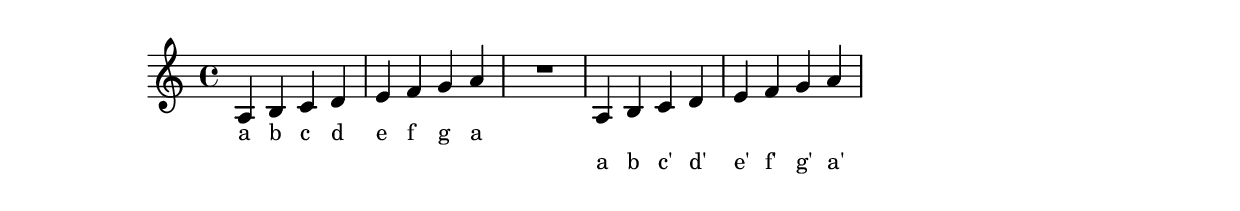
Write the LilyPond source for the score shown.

%% DO NOT EDIT this file manually; it is automatically
%% generated from LSR http://lsr.dsi.unimi.it
%% Make any changes in LSR itself, or in Documentation/snippets/new/ ,
%% and then run scripts/auxiliar/makelsr.py
%%
%% This file is in the public domain.
\version "2.14.2"

\header {
  lsrtags = "tweaks-and-overrides"

%% Translation of GIT committish: 6977ddc9a3b63ea810eaecb864269c7d847ccf98
  texidoces = "
Se puede usar el contexto @code{NoteNames} para imprimir el valor
textual de las notas.  La propiedad @code{printOctaveNames} activa o
desactiva la representación de la octava de las notas.

"
  doctitlees = "Impresión de los nombres de las notas con o sin indicación de la octava"



  texidoc = "
The @code{NoteNames} context can be used to print the text value of
notes.  The @code{printOctaveNames} property turns on or off the
representation of the octave of the note.

"
  doctitle = "Printing note names with and without an octave marker"
} % begin verbatim


scale = \relative c' {
  a4 b c d
  e4 f g a
}

\new Staff {
  <<
    \scale
    \context NoteNames {
      \set printOctaveNames = ##f
      \scale
    }
  >>
  R1
  <<
    \scale
    \context NoteNames {
      \set printOctaveNames = ##t
      \scale
    }
  >>
}

